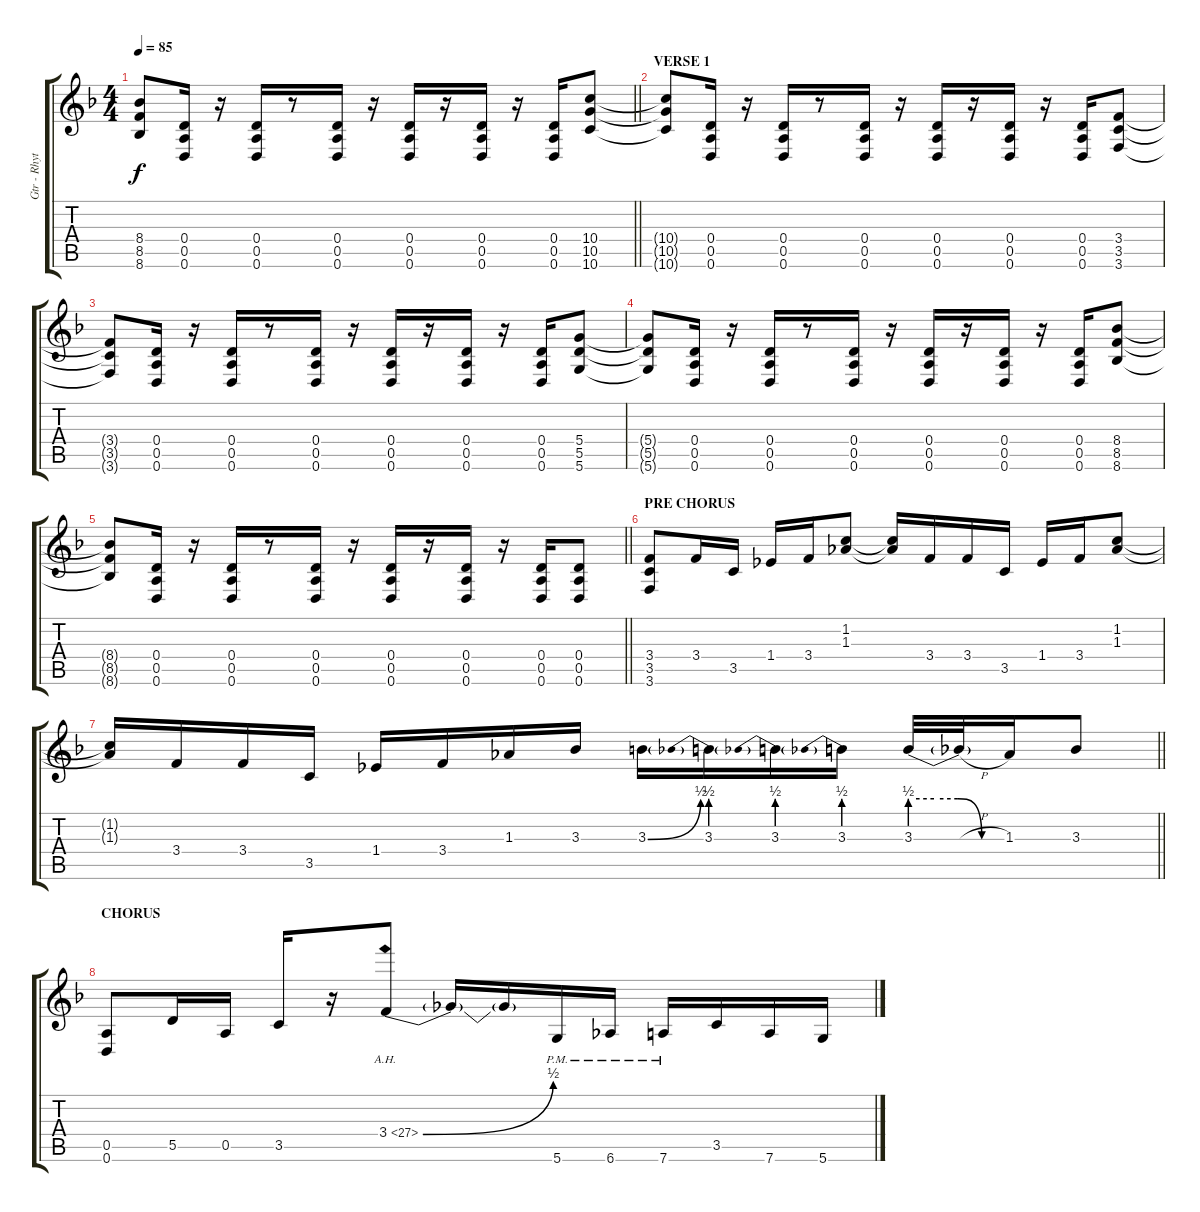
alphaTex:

\track ("Gtr - Rhythm 2" "Gtr - Rhyt") {instrument overdrivenguitar}
\staff {score tabs}
\tuning (E4 B3 G3 D3 A2 D2) {hide}
\ts (4 4)
\tempo 85
\clef g2
\barLineRight lightlight
\ks dminor
(8.4{t} 8.5{t} 8.6{t}).8{dy f} (0.4 0.5 0.6).16 r.16 (0.4 0.5 0.6).16 r.8 (0.4 0.5 0.6).16 r.16 (0.4 0.5 0.6).16 r.16 (0.4 0.5 0.6).16 r.16 (0.4 0.5 0.6).16 (10.4 10.5 10.6).8 |
\section ("" "VERSE 1")
(10.4{t} 10.5{t} 10.6{t}).8 (0.4 0.5 0.6).16 r.16 (0.4 0.5 0.6).16 r.8 (0.4 0.5 0.6).16 r.16 (0.4 0.5 0.6).16 r.16 (0.4 0.5 0.6).16 r.16 (0.4 0.5 0.6).16 (3.4 3.5 3.6).8 |
(3.4{t} 3.5{t} 3.6{t}).8 (0.4 0.5 0.6).16 r.16 (0.4 0.5 0.6).16 r.8 (0.4 0.5 0.6).16 r.16 (0.4 0.5 0.6).16 r.16 (0.4 0.5 0.6).16 r.16 (0.4 0.5 0.6).16 (5.4 5.5 5.6).8 |
(5.4{t} 5.5{t} 5.6{t}).8 (0.4 0.5 0.6).16 r.16 (0.4 0.5 0.6).16 r.8 (0.4 0.5 0.6).16 r.16 (0.4 0.5 0.6).16 r.16 (0.4 0.5 0.6).16 r.16 (0.4 0.5 0.6).16 (8.4 8.5 8.6).8 |
\barLineRight lightlight
(8.4{t} 8.5{t} 8.6{t}).8 (0.4 0.5 0.6).16 r.16 (0.4 0.5 0.6).16 r.8 (0.4 0.5 0.6).16 r.16 (0.4 0.5 0.6).16 r.16 (0.4 0.5 0.6).16 r.16 (0.4 0.5 0.6).16 (0.4 0.5 0.6).8 |
\section ("" "PRE CHORUS")
(3.4 3.5 3.6).8 3.4.16 3.5.16 1.4.16 3.4.16 (1.2 1.3).8 (1.2{t} 1.3{t}).16 3.4.16 3.4.16 3.5.16 1.4.16 3.4.16 (1.2 1.3).8 |
\barLineRight lightlight
(1.2{t} 1.3{t}).16 3.4.16 3.4.16 3.5.16 1.4.16 3.4.16 1.3.16 3.3.16 3.3{be (bend 0 0 60 2)}.16 3.3{be (prebend 0 2 60 2)}.16 3.3{be (prebend 0 2 60 2)}.16 3.3{be (prebend 0 2 60 2)}.16 3.3{be (custom 0 2 15 2 30 2 45 0 60 0)}.32 3.3{h t}.32 1.3.16 3.3.8 |
\section ("" "CHORUS")
(0.5 0.6).8 5.5.16 0.5.16 3.5.16 r.16 3.4{be (bend 0 0 60 2) ah 24}.8 3.4{t}.16 3.4{t}.16 5.6{pm}.16 6.6{pm}.16 7.6{pm}.16 3.5.16 7.6.16 5.6.16
